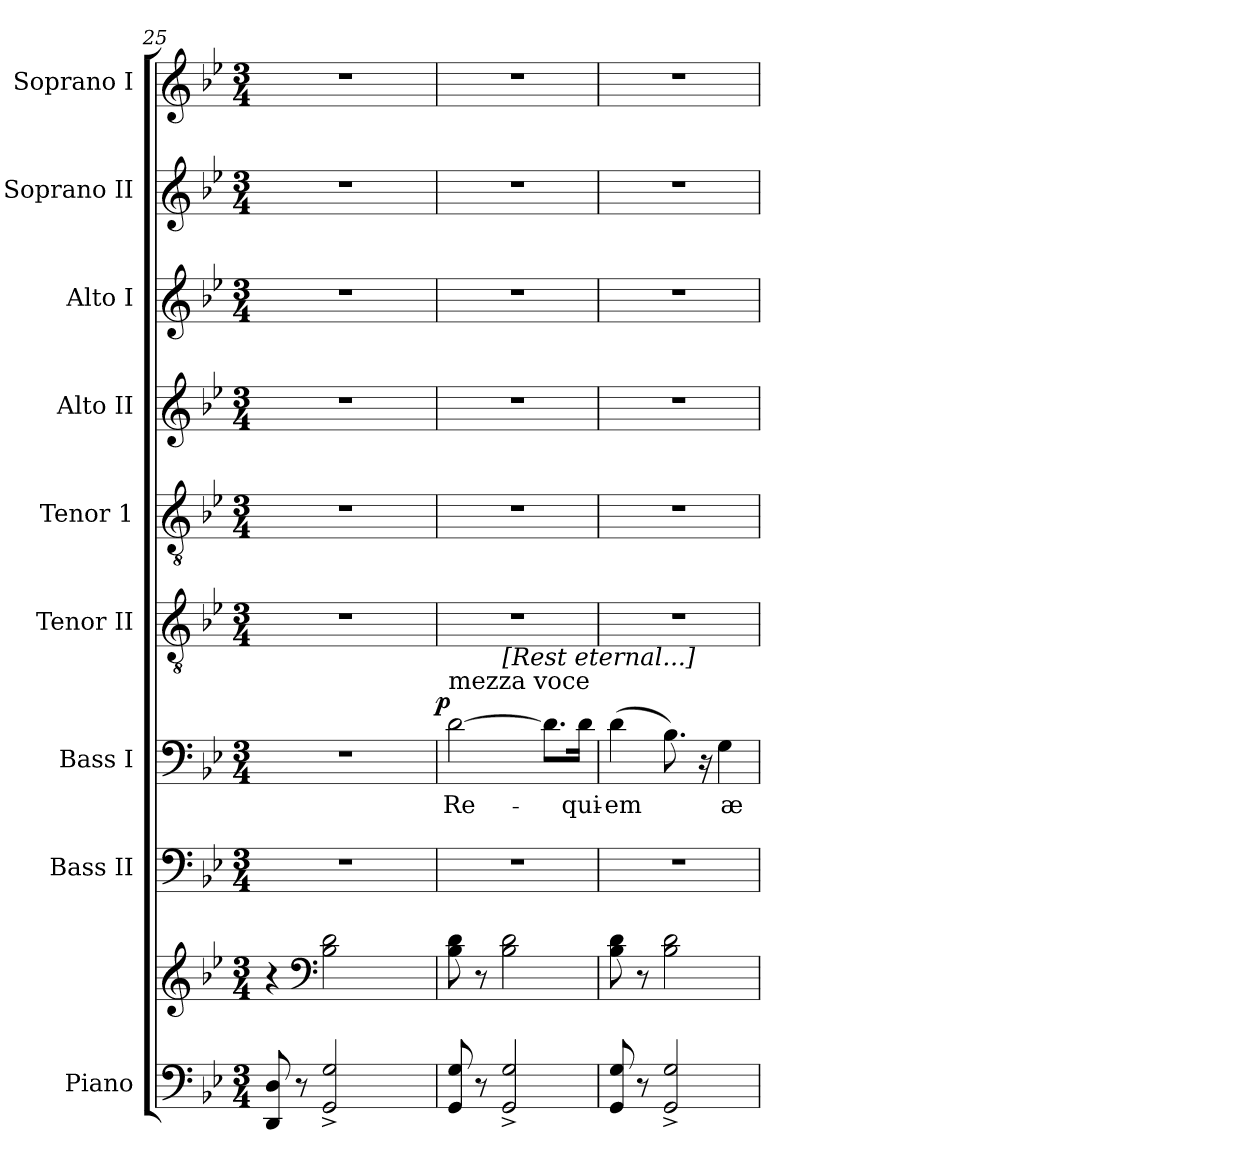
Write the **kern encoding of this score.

**kern	**kern	**kern	**kern	**text	**dynam	**kern	**kern	**kern	**kern	**kern	**kern
*part9	*part9	*part8	*part7	*part7	*part7	*part6	*part5	*part4	*part3	*part2	*part1
*staff10	*staff9	*staff8	*staff7	*staff7	*staff7	*staff6	*staff5	*staff4	*staff3	*staff2	*staff1
*I"Piano	*	*I"Bass II	*I"Bass I	*	*	*I"Tenor II	*I"Tenor 1	*I"Alto II	*I"Alto I	*I"Soprano II	*I"Soprano I
*I'Pno.	*	*I'B	*I'B	*	*	*I'T.	*I'T.	*I'A	*I'A	*I'S	*I'S
*clefF4	*clefG2	*clefF4	*clefF4	*	*	*clefGv2	*clefGv2	*clefG2	*clefG2	*clefG2	*clefG2
*	*	*	*	*	*	*ITrd7c12	*ITrd7c12	*	*	*	*
*k[b-e-]	*k[b-e-]	*k[b-e-]	*k[b-e-]	*	*	*k[b-e-]	*k[b-e-]	*k[b-e-]	*k[b-e-]	*k[b-e-]	*k[b-e-]
*g:	*g:	*g:	*g:	*	*	*g:	*g:	*g:	*g:	*g:	*g:
*M3/4	*M3/4	*M3/4	*M3/4	*	*	*M3/4	*M3/4	*M3/4	*M3/4	*M3/4	*M3/4
=25	=25	=25	=25	=25	=25	=25	=25	=25	=25	=25	=25
!	!	!LO:N:vis=1	!LO:N:vis=1	!	!	!LO:N:vis=1	!LO:N:vis=1	!LO:N:vis=1	!LO:N:vis=1	!LO:N:vis=1	!LO:N:vis=1
*	*	*	*^	*	*	*	*	*	*	*	*
8DDi/ 8Di	4r	2.r	2.r	2ryy	.	.	2.r	2.r	2.r	2.r	2.r	2.r
8r	.	.	.	.	.	.	.	.	.	.	.	.
*	*clefF4	*	*	*	*	*	*	*	*	*	*	*
2GGi/^ 2Gi^	2B-i\ 2di	.	.	.	.	.	.	.	.	.	.	.
.	.	.	.	8ryy	.	.	.	.	.	.	.	.
.	.	.	.	16ryy	.	.	.	.	.	.	.	.
.	.	.	.	32ryy	.	.	.	.	.	.	.	.
.	.	.	.	64ryy	.	.	.	.	.	.	.	.
.	.	.	.	128...ryy	.	.	.	.	.	.	.	.
.	.	.	.	1024ryy	.	p	.	.	.	.	.	.
=26	=26	=26	=26	=26	=26	=26	=26	=26	=26	=26	=26	=26
!	!	!LO:N:vis=1	!	!	!	!	!	!	!	!	!	!
!	!	!	!LO:TX:a:t=mezza voce	!	!	!	!	!	!	!	!	!
!	!	!	!	!	!LO:LY:b:color=#000000	!	!LO:N:vis=1	!LO:N:vis=1	!LO:N:vis=1	!LO:N:vis=1	!LO:N:vis=1	!LO:N:vis=1
8GGi/ 8Gi	8B-i\ 8di	2.r	[2di\	4ryy	Re-	.	2.r	2.r	2.r	2.r	2.r	2.r
8r	8r	.	.	.	.	.	.	.	.	.	.	.
!	!	!	!	!LO:TX:a:i:t=[Rest eternal...]	!	!	!	!	!	!	!	!
2GGi/^ 2Gi^	2B-i\ 2di	.	.	2ryy	.	.	.	.	.	.	.	.
.	.	.	8.di\L]	.	.	.	.	.	.	.	.	.
!	!	!	!	!	!LO:LY:b:color=#000000	!	!	!	!	!	!	!
.	.	.	16di\Jk	.	-qui-	.	.	.	.	.	.	.
=27	=27	=27	=27	=27	=27	=27	=27	=27	=27	=27	=27	=27
!	!	!LO:N:vis=1	!	!	!	!	!	!	!	!	!	!
*	*	*	*v	*v	*	*	*	*	*	*	*	*
*	*	*	*^	*	*	*	*	*	*	*	*
!	!	!	!	!	!LO:LY:b:color=#000000	!	!LO:N:vis=1	!LO:N:vis=1	!LO:N:vis=1	!LO:N:vis=1	!LO:N:vis=1	!LO:N:vis=1
*	*	*	*v	*v	*	*	*	*	*	*	*	*
8GGi/ 8Gi	8B-i\ 8di	2.r	(4di\	-em	.	2.r	2.r	2.r	2.r	2.r	2.r
8r	8r	.	.	.	.	.	.	.	.	.	.
2GGi/^ 2Gi^	2B-i\ 2di	.	8.B-i\)	.	.	.	.	.	.	.	.
.	.	.	16r	.	.	.	.	.	.	.	.
!	!	!	!	!LO:LY:b:color=#000000	!	!	!	!	!	!	!
.	.	.	4Gi\	æ-	.	.	.	.	.	.	.
=	=	=	=	=	=	=	=	=	=	=	=
*-	*-	*-	*-	*-	*-	*-	*-	*-	*-	*-	*-
